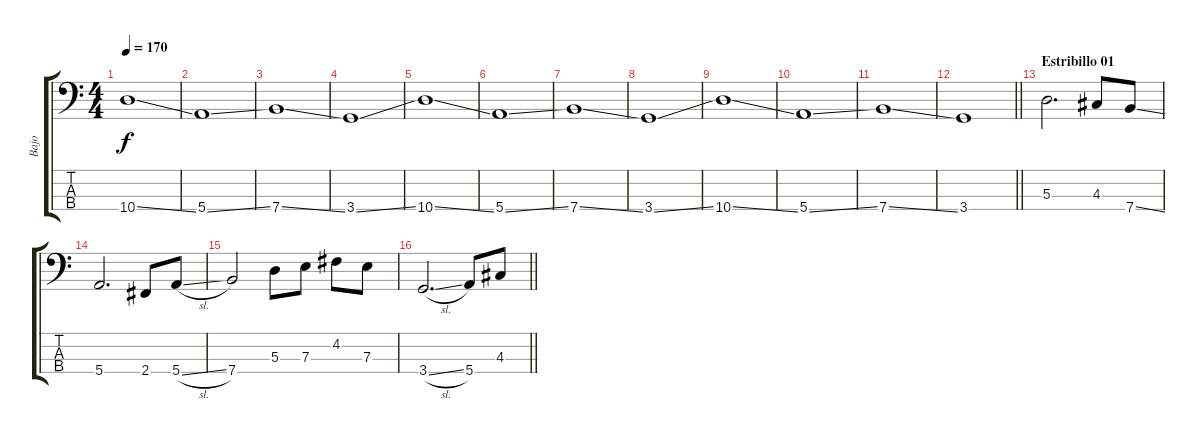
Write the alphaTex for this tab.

\track ("Bajo" "Bajo") {instrument electricbassfinger}
\staff {score tabs}
\tuning (G2 D2 A1 E1) {hide}
\ts (4 4)
\tempo 170
\clef f4
\ks c
10.4{ss}.1{dy f} |
5.4{ss}.1 |
7.4{ss}.1 |
3.4{ss}.1 |
10.4{ss}.1 |
5.4{ss}.1 |
7.4{ss}.1 |
3.4{ss}.1 |
10.4{ss}.1 |
5.4{ss}.1 |
7.4{ss}.1 |
\barLineRight lightlight
3.4.1 |
\section ("" "Estribillo 01")
5.3.2{d} 4.3.8 7.4{ss}.8 |
5.4.2{d} 2.4.8 5.4{sl}.8 |
7.4.2 5.3.8 7.3.8 4.2.8 7.3.8 |
\barLineRight lightlight
3.4{sl}.2{d} 5.4.8 4.3{ss}.8
